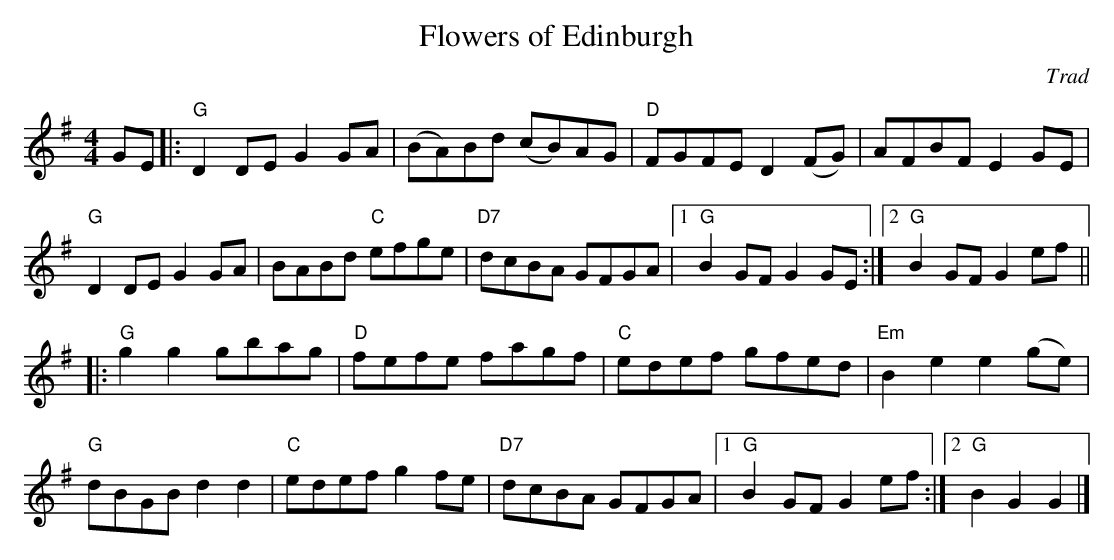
X:1
T: Flowers of Edinburgh
O: Trad
M: 4/4
L: 1/8
K: G
 GE |: "G"D2DE G2GA | (BA)Bd (cB)AG | "D"FGFE D2(FG) | AFBF E2GE |
"G"D2DE G2GA |BABd "C"efge | "D7"dcBA GFGA |1"G"B2GF G2GE :|2"G"B2GF G2ef||
|:"G"g2g2 gbag | "D"fefe fagf | "C"edef gfed | "Em"B2e2 e2(ge) |
"G"dBGB d2d2 | "C"edef g2fe | "D7"dcBA GFGA |1"G"B2GF G2ef:|2"G"B2G2G2|]
